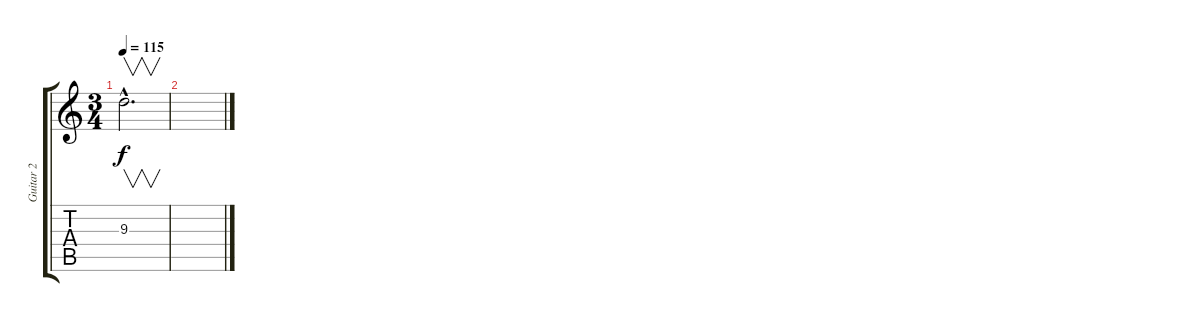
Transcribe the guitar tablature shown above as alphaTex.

\track ("Guitar 2" "Guitar 2") {instrument distortionguitar}
\staff {score tabs}
\tuning (D4 A3 F3 C3 G2 D2) {hide}
\ts (3 4)
\tempo 115
\clef g2
\ks c
9.3{hac}.2{v d dy f} |
\section ("" "")
